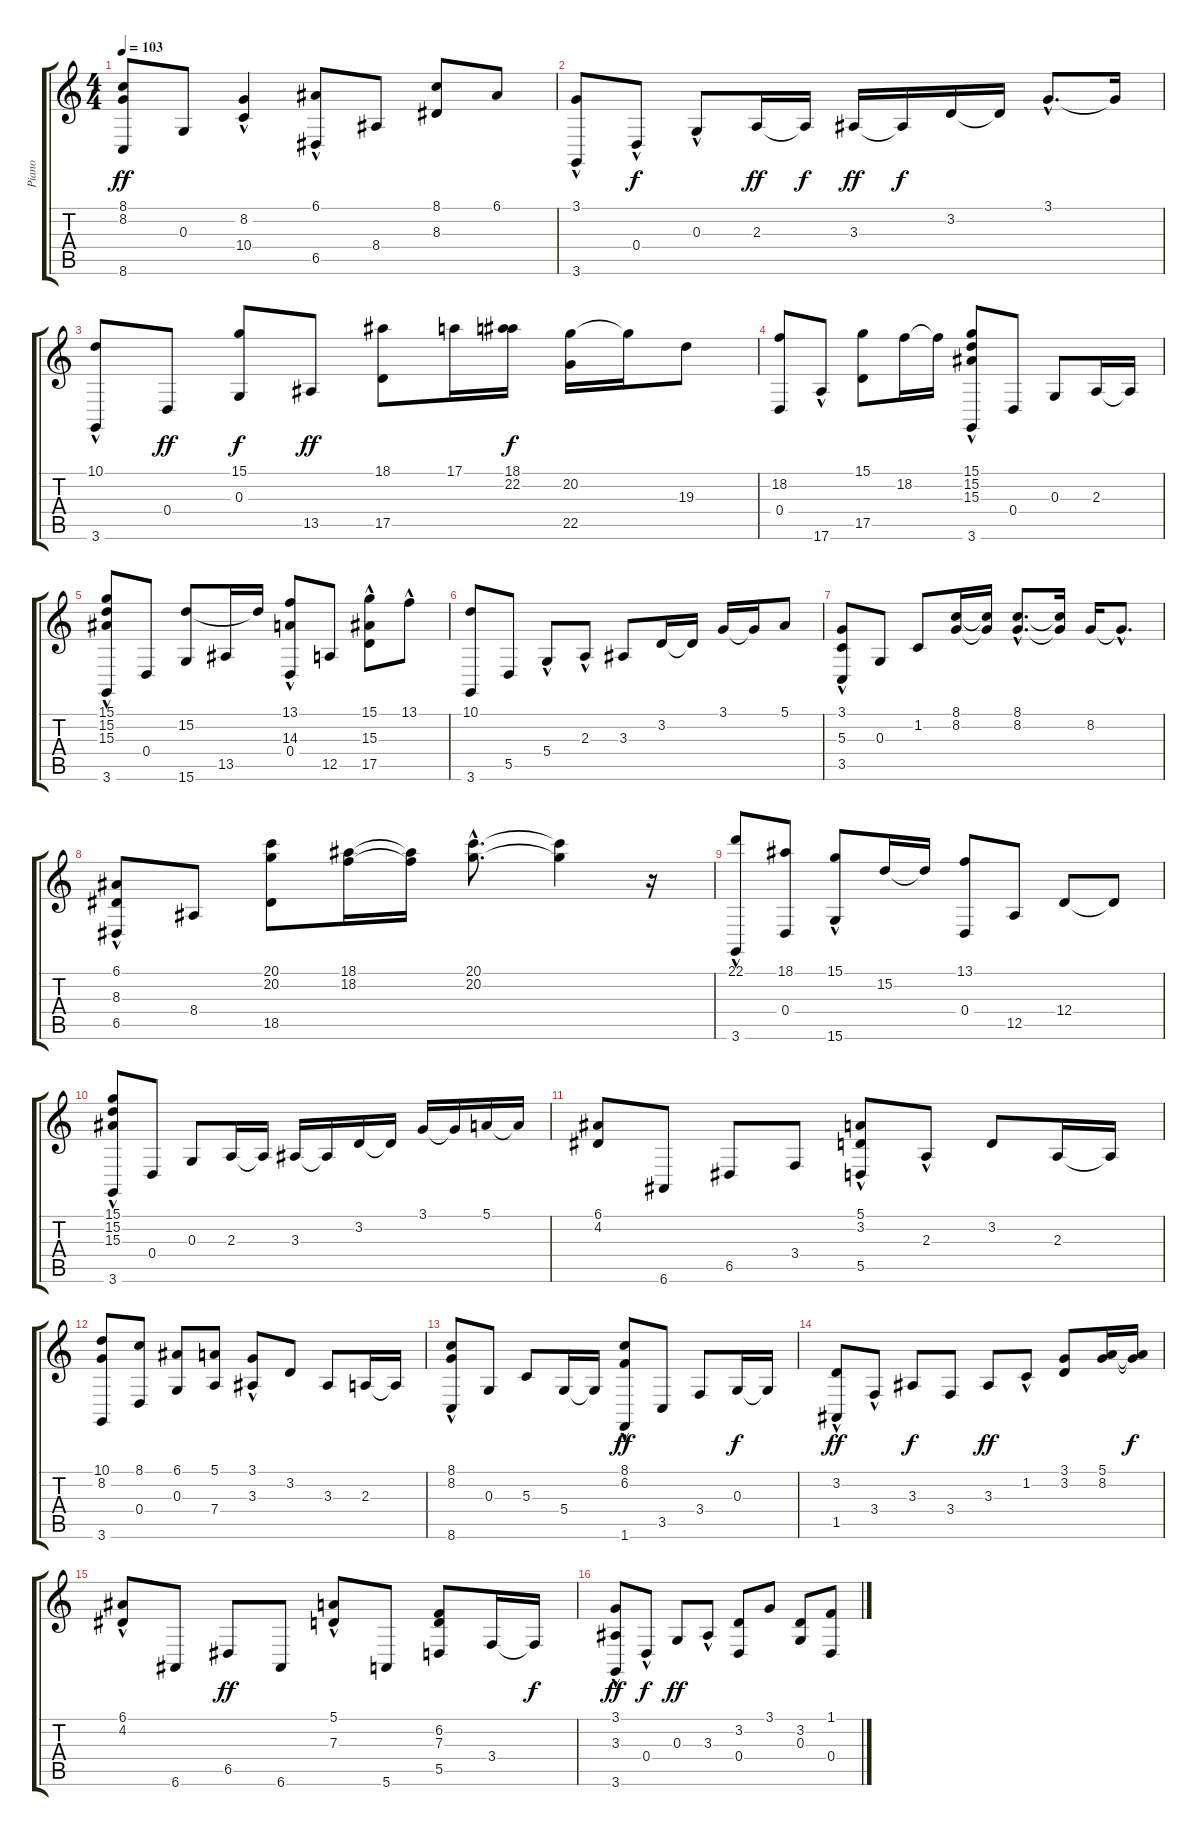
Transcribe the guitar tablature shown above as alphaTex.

\track ("Piano" "Piano") {instrument acousticgrandpiano}
\staff {score tabs}
\tuning (E4 B3 G3 D3 A2 E2) {hide}
\ts (4 4)
\tempo 103
\clef g2
\ks c
(8.1 8.2 8.6).8{dy ff} 0.3.8 (8.2{hac} 10.4).4 (6.1 6.5{hac}).8 8.4.8 (8.1 8.3).8 6.1.8 |
(3.1 3.6{hac}).8 0.4{hac}.8{dy f} 0.3{hac}.8 2.3.16{dy ff} 2.3{t}.16{dy f} 3.3.16{dy ff} 3.3{t}.16{dy f} 3.2.16 3.2{t}.16 3.1{hac}.8{d} 3.1{t}.16 |
(10.1 3.6{hac}).8 0.4.8{dy ff} (15.1 0.3).8{dy f} 13.5.8{dy ff} (18.1 17.5).8 17.1.16 (18.1 22.2).16{dy f} (20.2 22.5).16 20.2{t}.16 19.3.8 |
(18.2 0.4).8 17.6{hac}.8 (15.1 17.5).8 18.2.16 18.2{t}.16 (15.1{hac} 15.2{hac} 15.3 3.6{hac}).8 0.4.8 0.3.8 2.3.16 2.3{t}.16 |
(15.1{hac} 15.2 15.3 3.6{hac}).8 0.4.8 (15.2 15.6).8 13.5.16 15.2{t}.16 (13.1 14.3 0.4{hac}).8 12.5.8 (15.1 15.3{hac} 17.5).8 13.1{hac}.8 |
(10.1 3.6).8 5.5.8 5.4{hac}.8 2.3{hac}.8 3.3.8 3.2.16 3.2{t}.16 3.1.16 3.1{t}.16 5.1.8 |
(3.1 5.3 3.5{hac}).8 0.3.8 1.2.8 (8.1 8.2).16 (8.1{t} 8.2{t}).16 (8.1{hac} 8.2).8{d} (8.1{t} 8.2{t}).16 8.2.16 8.2{hac t}.8{d} |
(6.1 8.3 6.5{hac}).8 8.4.8 (20.1 20.2 18.5).8 (18.1 18.2).16 (18.1{t} 18.2{t}).16 (20.1{hac} 20.2{hac}).8{d} (20.1{t} 20.2{t}).4 r.16 |
(22.1 3.6{hac}).8 (18.1 0.4).8 (15.1 15.6{hac}).8 15.2.16 15.2{t}.16 (13.1 0.4).8 12.5.8 12.4.8 12.4{t}.8 |
(15.1 15.2 15.3 3.6{hac}).8 0.4.8 0.3.8 2.3.16 2.3{t}.16 3.3.16 3.3{t}.16 3.2.16 3.2{t}.16 3.1.16 3.1{t}.16 5.1.16 5.1{t}.16 |
(6.1 4.2).8 6.6.8 6.5.8 3.4.8 (5.1{hac} 3.2 5.5{hac}).8 2.3{hac}.8 3.2.8 2.3.16 2.3{t}.16 |
(10.1 8.2 3.6).8 (8.1 0.4).8 (6.1 0.3).8 (5.1 7.4).8 (3.1 3.3{hac}).8 3.2.8 3.3.8 2.3.16 2.3{t}.16 |
(8.1 8.2{hac} 8.6{hac}).8 0.3.8 5.3.8 5.4.16 5.4{t}.16 (8.1{hac} 6.2 1.6).8{dy ff} 3.5.8 3.4.8 0.3.16{dy f} 0.3{t}.16 |
(3.2{hac} 1.5{hac}).8{dy ff} 3.4{hac}.8 3.3.8{dy f} 3.4.8 3.3.8{dy ff} 1.2{hac}.8 (3.1 3.2).8 (5.1 8.2).16 (5.1{t} 8.2{t}).16{dy f} |
(6.1{hac} 4.2{hac}).8 6.6.8 6.5.8{dy ff} 6.6.8 (5.1{hac} 7.3{hac}).8 5.6.8 (6.2 7.3 5.5).8 3.4.16 3.4{t}.16{dy f} |
(3.1 3.3 3.6{hac}).8{dy ff} 0.4{hac}.8{dy f} 0.3.8{dy ff} 3.3{hac}.8 (3.2 0.4).8 3.1.8 (3.2 0.3).8 (1.1 0.4).8
